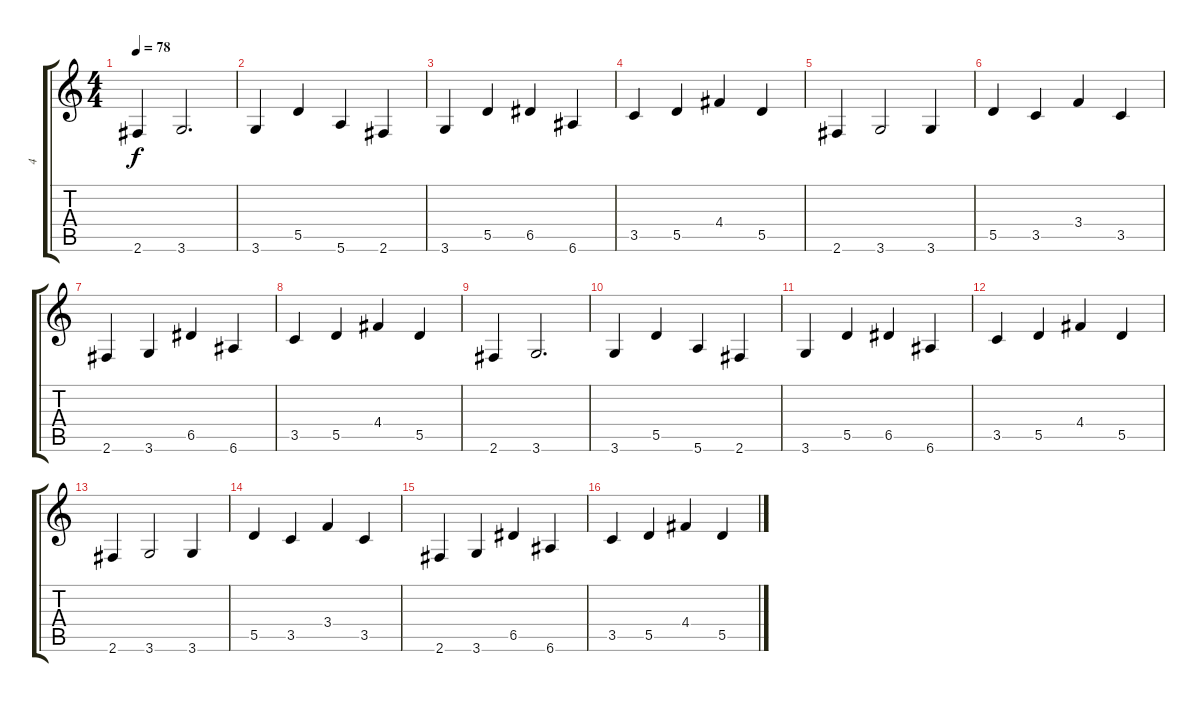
\track ("4" "4") {instrument distortionguitar}
\staff {score tabs}
\tuning (E4 B3 G3 D3 A2 E2) {hide}
\ts (4 4)
\tempo 78
\clef g2
\ks c
2.6.4{dy f} 3.6.2{d} |
3.6.4 5.5.4 5.6.4 2.6.4 |
3.6.4 5.5.4 6.5.4 6.6.4 |
3.5.4 5.5.4 4.4.4 5.5.4 |
2.6.4 3.6.2 3.6.4 |
5.5.4 3.5.4 3.4.4 3.5.4 |
2.6.4 3.6.4 6.5.4 6.6.4 |
3.5.4 5.5.4 4.4.4 5.5.4 |
2.6.4 3.6.2{d} |
3.6.4 5.5.4 5.6.4 2.6.4 |
3.6.4 5.5.4 6.5.4 6.6.4 |
3.5.4 5.5.4 4.4.4 5.5.4 |
2.6.4 3.6.2 3.6.4 |
5.5.4 3.5.4 3.4.4 3.5.4 |
2.6.4 3.6.4 6.5.4 6.6.4 |
3.5.4 5.5.4 4.4.4 5.5.4
